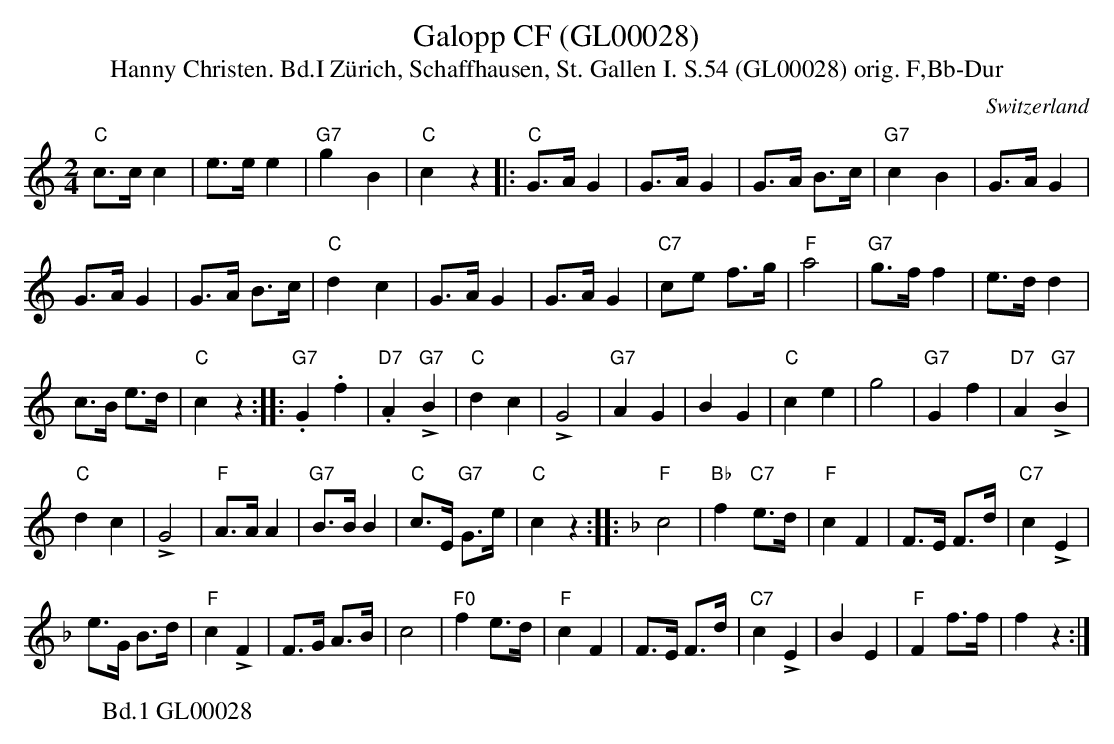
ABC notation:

X:1
T:Galopp CF (GL00028)
T:Hanny Christen. Bd.I Zürich, Schaffhausen, St. Gallen I. S.54 (GL00028) orig. F,Bb-Dur
M:2/4
L:1/8
O:Switzerland
K:C major
"C"c>cc2 | e>ee2 | "G7"g2B2 | "C"c2z2 |: "C"G>A G2 | G>AG2 | G>A B>c | \
"G7"c2B2 | G>A G2 |
 G>A G2 | G>A B>c | "C"d2c2 | G>AG2 | G>AG2 | \
"C7"ce f>g | "F"a4 | "G7"g>ff2 | e>dd2 |
 c>B e>d | "C"c2z2 :: "G7".G2.f2 | \
"D7".A2 "G7"!>!B2 | "C"d2c2 | !>!G4 | "G7"A2G2 | B2G2 | "C"c2e2 | g4 | "G7"G2f2 | "D7"A2"G7"!>!B2 |
"C"d2c2 | !>!G4 | "F"A>AA2 | "G7"B>BB2 | "C"c>E "G7"G>e | "C"c2z2 :: [K:F] "F"c4 | "Bb"f2"C7"e>d | \
"F"c2F2 | F>E F>d | "C7"c2!>!E2 |
 e>G B>d | "F"c2!>!F2 | F>G A>B | \
c4 | "F0"f2 e>d | "F"c2F2 | F>E F>d | "C7"c2!>!E2 | B2E2 | "F"F2f>f | f2z2 :|
W: Bd.1 GL00028
